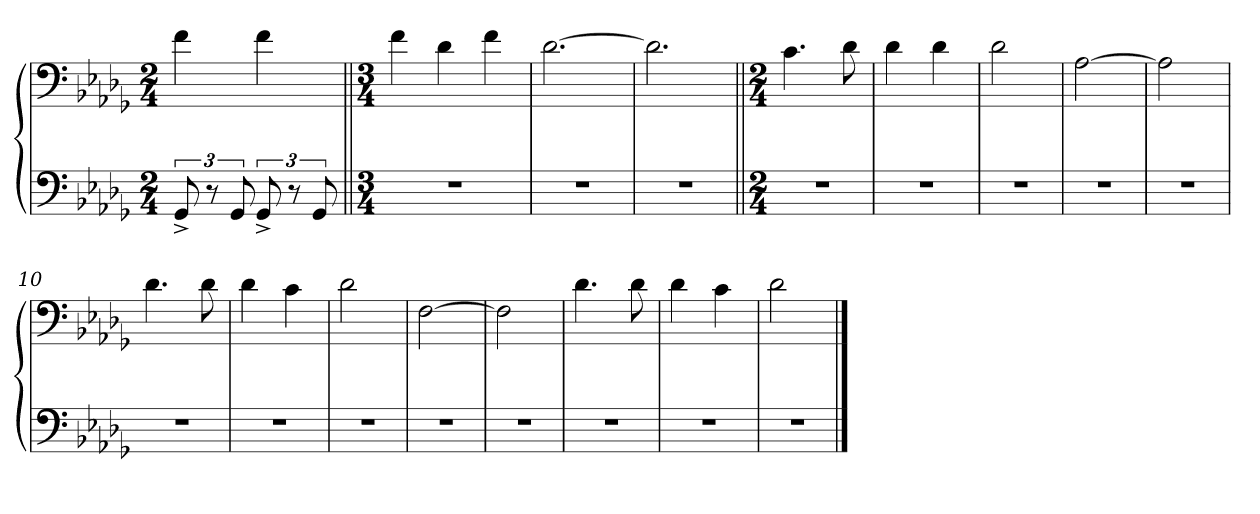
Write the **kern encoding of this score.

**kern	**kern
*part1	*part1
*staff2	*staff1
*clefF4	*clefF4
*k[b-e-a-d-g-]	*k[b-e-a-d-g-]
*M2/4	*M2/4
=1	=1
12GG-^/	4f\
12r	.
12GG-/	.
12GG-^/	4f\
12r	.
12GG-/	.
=2||	=2||
*M3/4	*M3/4
2.r	4f\
.	4d-\
.	4f\
=3	=3
2.r	[2.d-\
=4	=4
2.r	2.d-\]
=5||	=5||
*M2/4	*M2/4
2r	4.c\
.	8d-\
=6	=6
2r	4d-\
.	4d-\
=7	=7
2r	2d-\
=8	=8
2r	[2A-\
=9	=9
2r	2A-\]
=10	=10
2r	4.d-\
.	8d-\
=11	=11
2r	4d-\
.	4c\
=12	=12
2r	2d-\
=13	=13
2r	[2F\
=14	=14
2r	2F\]
=15	=15
2r	4.d-\
.	8d-\
=16	=16
2r	4d-\
.	4c\
=17	=17
2r	2d-\
==	==
*-	*-
